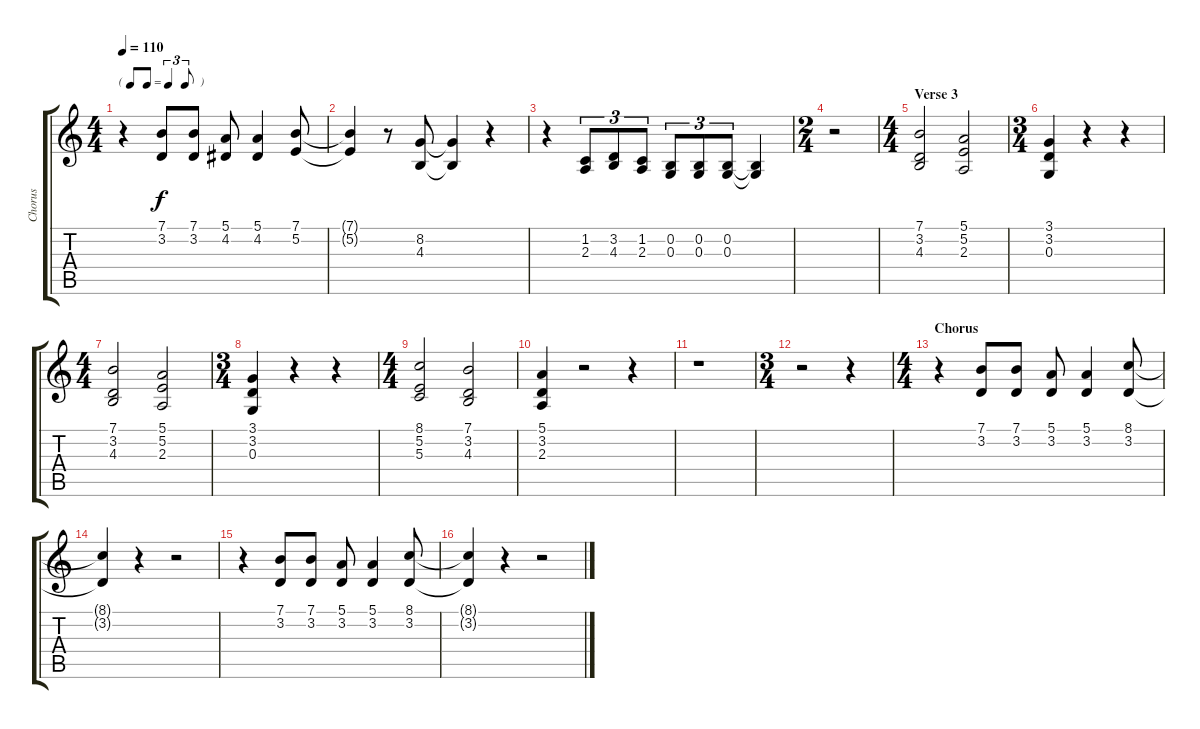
\track ("Chorus" "Chorus") {instrument choiraahs}
\staff {score tabs}
\tuning (E4 B3 G3 D3 A2 E2) {hide}
\ts (4 4)
\tf triplet8th
\tempo 110
\clef g2
\ks c
r.4{dy f} (7.1 3.2).8 (7.1 3.2).8 (5.1 4.2).8 (5.1 4.2).4 (7.1 5.2).8 |
(7.1{t} 5.2{t}).4 r.8 (8.2 4.3).8 (8.2{t} 4.3{t}).4 r.4 |
r.4 (1.2 2.3).8{tu (3 2)} (3.2 4.3).8{tu (3 2)} (1.2 2.3).8{tu (3 2)} (0.2 0.3).8{tu (3 2)} (0.2 0.3).8{tu (3 2)} (0.2 0.3).8{tu (3 2)} (0.2{t} 0.3{t}).4 |
\ts (2 4)
r.2 |
\ts (4 4)
\section ("" "Verse 3")
(7.1 3.2 4.3).2{volume 12 instrument choiraahs} (5.1 5.2 2.3).2 |
\ts (3 4)
(3.1 3.2 0.3).4 r.4 r.4 |
\ts (4 4)
(7.1 3.2 4.3).2 (5.1 5.2 2.3).2 |
\ts (3 4)
(3.1 3.2 0.3).4 r.4 r.4 |
\ts (4 4)
(8.1 5.2 5.3).2 (7.1 3.2 4.3).2 |
(5.1 3.2 2.3).4 r.2 r.4 |
r.1 |
\ts (3 4)
r.2 r.4 |
\ts (4 4)
\section ("" "Chorus")
r.4{volume 12 instrument altosax} (7.1 3.2).8 (7.1 3.2).8 (5.1 3.2).8 (5.1 3.2).4 (8.1 3.2).8 |
(8.1{t} 3.2{t}).4 r.4 r.2 |
r.4 (7.1 3.2).8 (7.1 3.2).8 (5.1 3.2).8 (5.1 3.2).4 (8.1 3.2).8 |
(8.1{t} 3.2{t}).4 r.4 r.2
